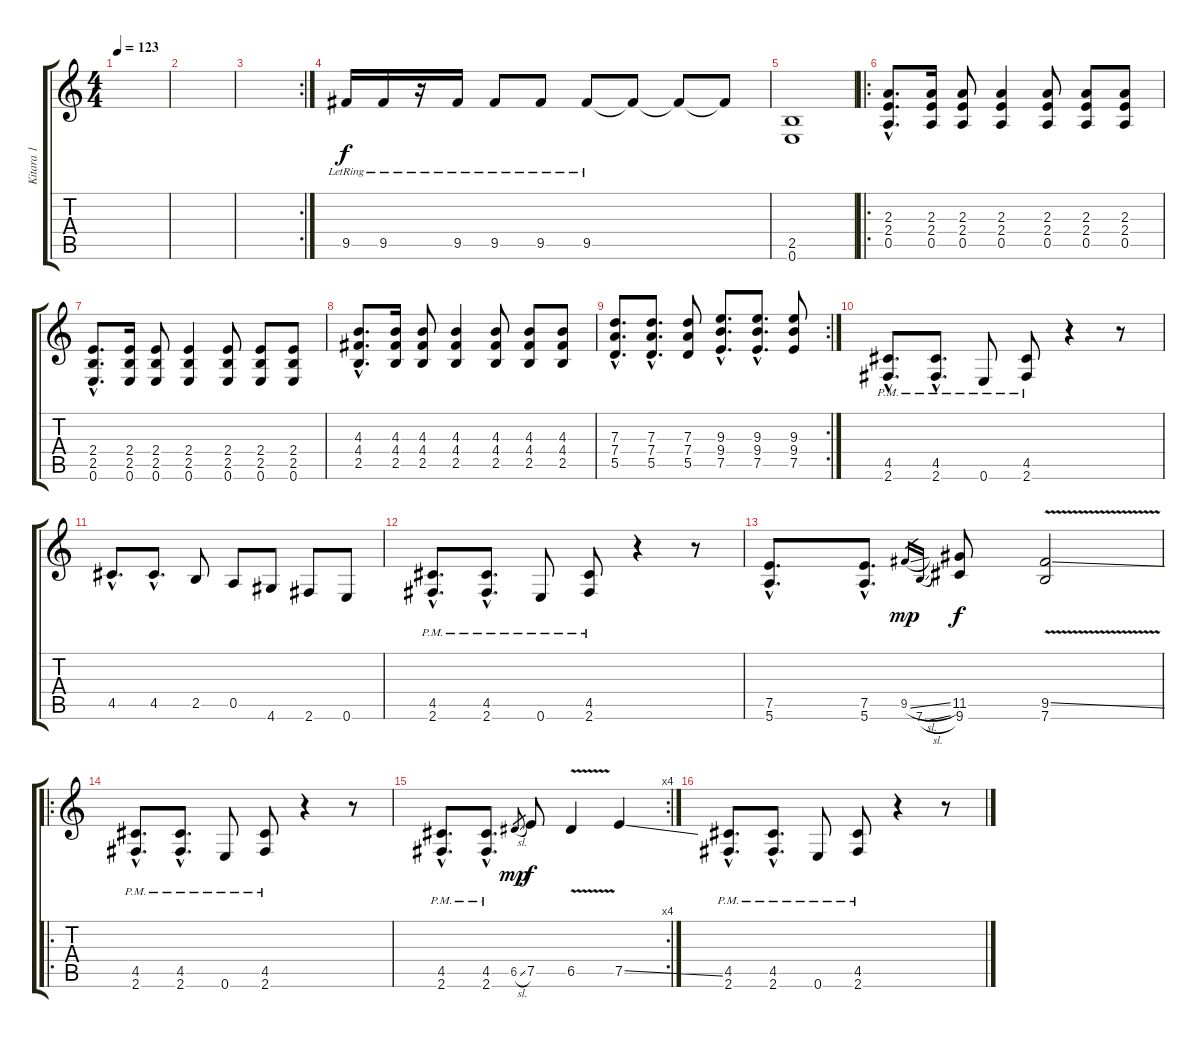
\track ("Kitara 1" "Kitara 1") {instrument distortionguitar}
\staff {score tabs}
\tuning (E4 B3 G3 D3 A2 E2) {hide}
\ts (4 4)
\tempo 123
\clef g2
\ks c
|
|
\rc 2
|
9.5{lr}.16 9.5{lr}.16 r.16 9.5{lr}.16 9.5{lr}.8 9.5{lr}.8 9.5{lr}.8 9.5{t}.8 9.5{t}.8 9.5{t}.8 |
(2.5 0.6).1 |
\ro
(2.3{hac} 2.4{hac} 0.5{hac}).8{d} (2.3 2.4 0.5).16 (2.3 2.4 0.5).8 (2.3 2.4 0.5).4 (2.3 2.4 0.5).8 (2.3 2.4 0.5).8 (2.3 2.4 0.5).8 |
(2.4{hac} 2.5{hac} 0.6{hac}).8{d} (2.4 2.5 0.6).16 (2.4 2.5 0.6).8 (2.4 2.5 0.6).4 (2.4 2.5 0.6).8 (2.4 2.5 0.6).8 (2.4 2.5 0.6).8 |
(4.3{hac} 4.4{hac} 2.5{hac}).8{d} (4.3 4.4 2.5).16 (4.3 4.4 2.5).8 (4.3 4.4 2.5).4 (4.3 4.4 2.5).8 (4.3 4.4 2.5).8 (4.3 4.4 2.5).8 |
\rc 2
(7.3{hac} 7.4{hac} 5.5{hac}).8{d} (7.3{hac} 7.4{hac} 5.5{hac}).8{d} (7.3 7.4 5.5).8 (9.3{hac} 9.4{hac} 7.5{hac}).8{d} (9.3{hac} 9.4{hac} 7.5{hac}).8{d} (9.3 9.4 7.5).8 |
(4.5{hac pm} 2.6{hac}).8{d} (4.5{hac pm} 2.6{hac}).8{d} 0.6{pm}.8 (4.5 2.6{pm}).8 r.4 r.8 |
4.5{hac}.8{d} 4.5{hac}.8{d} 2.5.8 0.5.8 4.6.8 2.6.8 0.6.8 |
(4.5{hac pm} 2.6{hac}).8{d} (4.5{hac pm} 2.6{hac}).8{d} 0.6{pm}.8 (4.5 2.6{pm}).8 r.4 r.8 |
(7.5{hac} 5.6{hac}).8{d} (7.5{hac} 5.6{hac}).8{d} 9.5{sl}.16{gr dy mp} 7.6{sl}.16{gr} (11.5 9.6).8{dy f} (9.5{ss} 7.6{v}).2 |
\ro
(4.5{hac} 2.6{hac pm}).8{d} (4.5{hac} 2.6{hac pm}).8{d} 0.6{pm}.8 (4.5 2.6{pm}).8 r.4 r.8 |
\rc 4
(4.5{hac} 2.6{hac pm}).8{d} (4.5{hac} 2.6{hac pm}).8{d} 6.5{sl}.8{gr dy mp} 7.5.8{dy f} 6.5{v}.4 7.5{ss}.4 |
(4.5{hac pm} 2.6{hac}).8{d} (4.5{hac pm} 2.6{hac}).8{d} 0.6{pm}.8 (4.5 2.6{pm}).8 r.4 r.8
